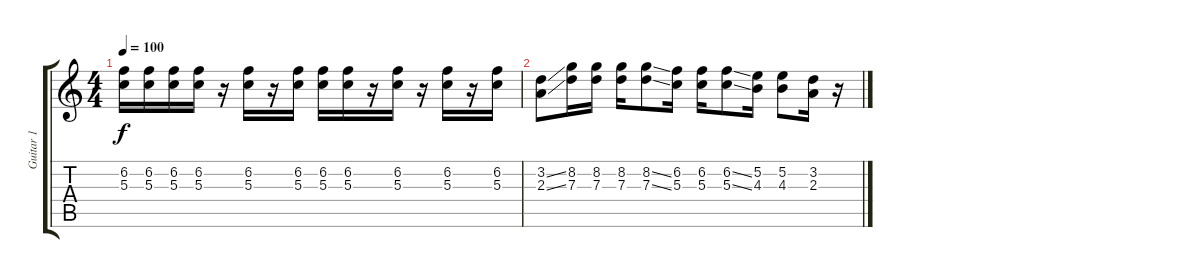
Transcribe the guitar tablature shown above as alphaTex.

\track ("Guitar 1" "Guitar 1") {instrument acousticguitarsteel}
\staff {score tabs}
\tuning (E4 B3 G3 D3 A2 E2) {hide}
\ts (4 4)
\tempo 100
\clef g2
\ks c
(6.2 5.3).16{dy f} (6.2 5.3).16 (6.2 5.3).16 (6.2 5.3).16 r.16 (6.2 5.3).16 r.16 (6.2 5.3).16 (6.2 5.3).16 (6.2 5.3).16 r.16 (6.2 5.3).16 r.16 (6.2 5.3).16 r.16 (6.2 5.3).16 |
(3.2{ss} 2.3{ss}).8 (8.2 7.3).16 (8.2 7.3).16 (8.2 7.3).16 (8.2{ss} 7.3{ss}).8 (6.2 5.3).16 (6.2 5.3).16 (6.2{ss} 5.3{ss}).8 (5.2 4.3).16 (5.2 4.3).8 (3.2 2.3).16 r.16
